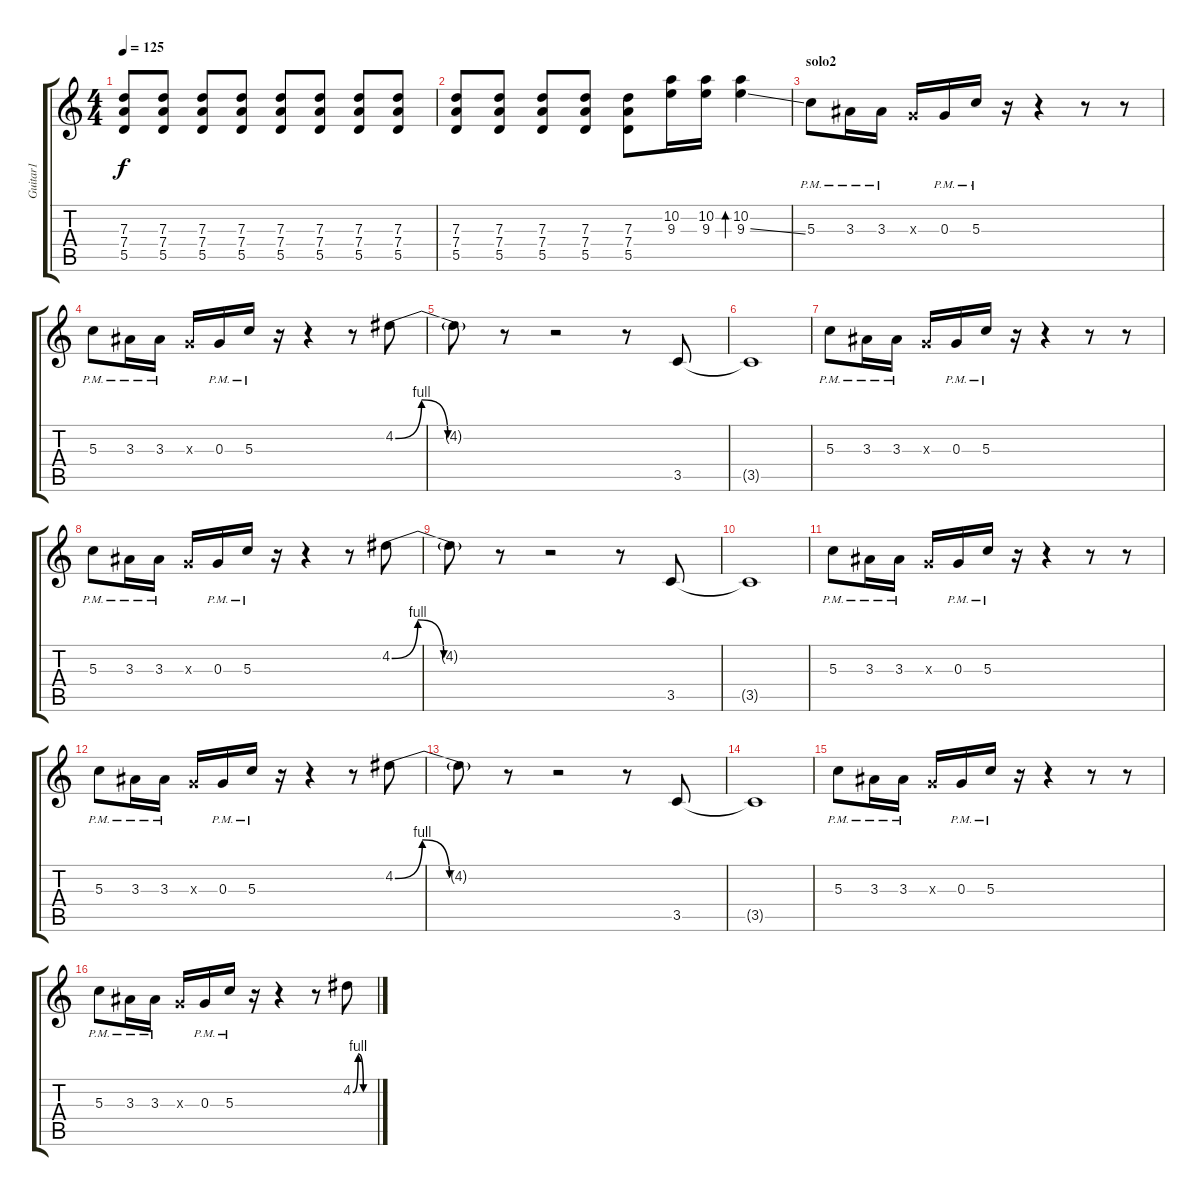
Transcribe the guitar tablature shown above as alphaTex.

\track ("Guitar1" "Guitar1") {instrument distortionguitar}
\staff {score tabs}
\tuning (E4 B3 G3 D3 A2 E2) {hide}
\ts (4 4)
\tempo 125
\clef g2
\ks c
(7.3 7.4 5.5).8{dy f} (7.3 7.4 5.5).8 (7.3 7.4 5.5).8 (7.3 7.4 5.5).8 (7.3 7.4 5.5).8 (7.3 7.4 5.5).8 (7.3 7.4 5.5).8 (7.3 7.4 5.5).8 |
(7.3 7.4 5.5).8 (7.3 7.4 5.5).8 (7.3 7.4 5.5).8 (7.3 7.4 5.5).8 (7.3 7.4 5.5).8 (10.2 9.3).16 (10.2 9.3).16 (10.2 9.3{ss}).4{bd 30} |
\section ("" "solo2")
5.3{pm}.8 3.3{pm}.16 3.3{pm}.16 0.3{x}.16 0.3{pm}.16 5.3{pm}.16 r.16 r.4 r.8 r.8 |
5.3{pm}.8 3.3{pm}.16 3.3{pm}.16 0.3{x}.16 0.3{pm}.16 5.3{pm}.16 r.16 r.4 r.8 4.2{be (custom 0 0 15 4 30 0 60 0)}.8 |
4.2{t}.8 r.8 r.2 r.8 3.5.8 |
3.5{t}.1 |
5.3{pm}.8 3.3{pm}.16 3.3{pm}.16 0.3{x}.16 0.3{pm}.16 5.3{pm}.16 r.16 r.4 r.8 r.8 |
5.3{pm}.8 3.3{pm}.16 3.3{pm}.16 0.3{x}.16 0.3{pm}.16 5.3{pm}.16 r.16 r.4 r.8 4.2{be (custom 0 0 15 4 30 0 60 0)}.8 |
4.2{t}.8 r.8 r.2 r.8 3.5.8 |
3.5{t}.1 |
5.3{pm}.8 3.3{pm}.16 3.3{pm}.16 0.3{x}.16 0.3{pm}.16 5.3{pm}.16 r.16 r.4 r.8 r.8 |
5.3{pm}.8 3.3{pm}.16 3.3{pm}.16 0.3{x}.16 0.3{pm}.16 5.3{pm}.16 r.16 r.4 r.8 4.2{be (custom 0 0 15 4 30 0 60 0)}.8 |
4.2{t}.8 r.8 r.2 r.8 3.5.8 |
3.5{t}.1 |
5.3{pm}.8 3.3{pm}.16 3.3{pm}.16 0.3{x}.16 0.3{pm}.16 5.3{pm}.16 r.16 r.4 r.8 r.8 |
5.3{pm}.8 3.3{pm}.16 3.3{pm}.16 0.3{x}.16 0.3{pm}.16 5.3{pm}.16 r.16 r.4 r.8 4.2{be (custom 0 0 15 4 30 0 60 0)}.8
